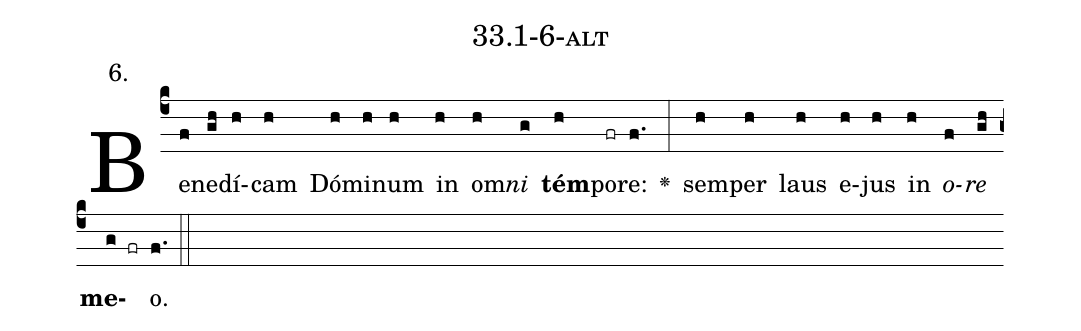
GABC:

name: 33.1-6-alt;
annotation: 6.;
%%
(c4)Be(f)ne(gh)dí(h)cam(h) Dó(h)mi(h)num(h) in(h) om(h)<i>ni</i>(g) <b>tém</b>(h)po(fr)re:(f.) <v>\greheightstar</v>(:) sem(h)per(h) laus(h) e(h)jus(h) in(h) <i>o</i>(f)<i>re</i>(gh) <b>me</b>(g fr)o.(f.) (::)


%E(h) u(h) o(f) u(gh) a(g) e.(f.) (::)
